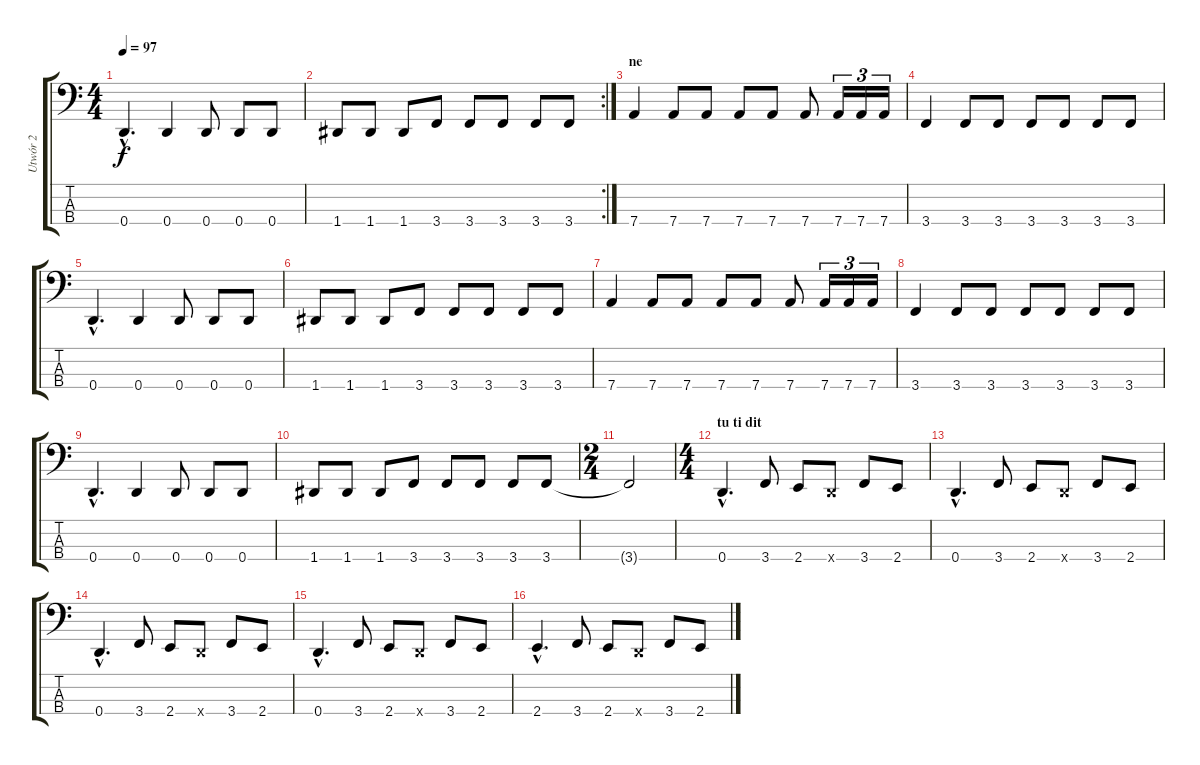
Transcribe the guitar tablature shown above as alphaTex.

\track ("Utwór 2" "Utwór 2") {instrument electricbassfinger}
\staff {score tabs}
\tuning (G2 D2 A1 D1) {hide}
\ts (4 4)
\tempo 97
\clef f4
\ks c
0.4{hac}.4{d dy f} 0.4.4 0.4.8 0.4.8 0.4.8 |
\rc 2
1.4.8 1.4.8 1.4.8 3.4.8 3.4.8 3.4.8 3.4.8 3.4.8 |
\section ("" "ne")
7.4.4 7.4.8 7.4.8 7.4.8 7.4.8 7.4.8 7.4.16{tu (3 2)} 7.4.16{tu (3 2)} 7.4.16{tu (3 2)} |
3.4.4 3.4.8 3.4.8 3.4.8 3.4.8 3.4.8 3.4.8 |
0.4{hac}.4{d} 0.4.4 0.4.8 0.4.8 0.4.8 |
1.4.8 1.4.8 1.4.8 3.4.8 3.4.8 3.4.8 3.4.8 3.4.8 |
7.4.4 7.4.8 7.4.8 7.4.8 7.4.8 7.4.8 7.4.16{tu (3 2)} 7.4.16{tu (3 2)} 7.4.16{tu (3 2)} |
3.4.4 3.4.8 3.4.8 3.4.8 3.4.8 3.4.8 3.4.8 |
0.4{hac}.4{d} 0.4.4 0.4.8 0.4.8 0.4.8 |
1.4.8 1.4.8 1.4.8 3.4.8 3.4.8 3.4.8 3.4.8 3.4.8 |
\ts (2 4)
3.4{t}.2 |
\ts (4 4)
\section ("" "tu ti dit")
0.4{hac}.4{d} 3.4.8 2.4.8 0.4{x}.8 3.4.8 2.4.8 |
0.4{hac}.4{d} 3.4.8 2.4.8 0.4{x}.8 3.4.8 2.4.8 |
0.4{hac}.4{d} 3.4.8 2.4.8 0.4{x}.8 3.4.8 2.4.8 |
0.4{hac}.4{d} 3.4.8 2.4.8 0.4{x}.8 3.4.8 2.4.8 |
2.4{hac}.4{d} 3.4.8 2.4.8 0.4{x}.8 3.4.8 2.4.8
